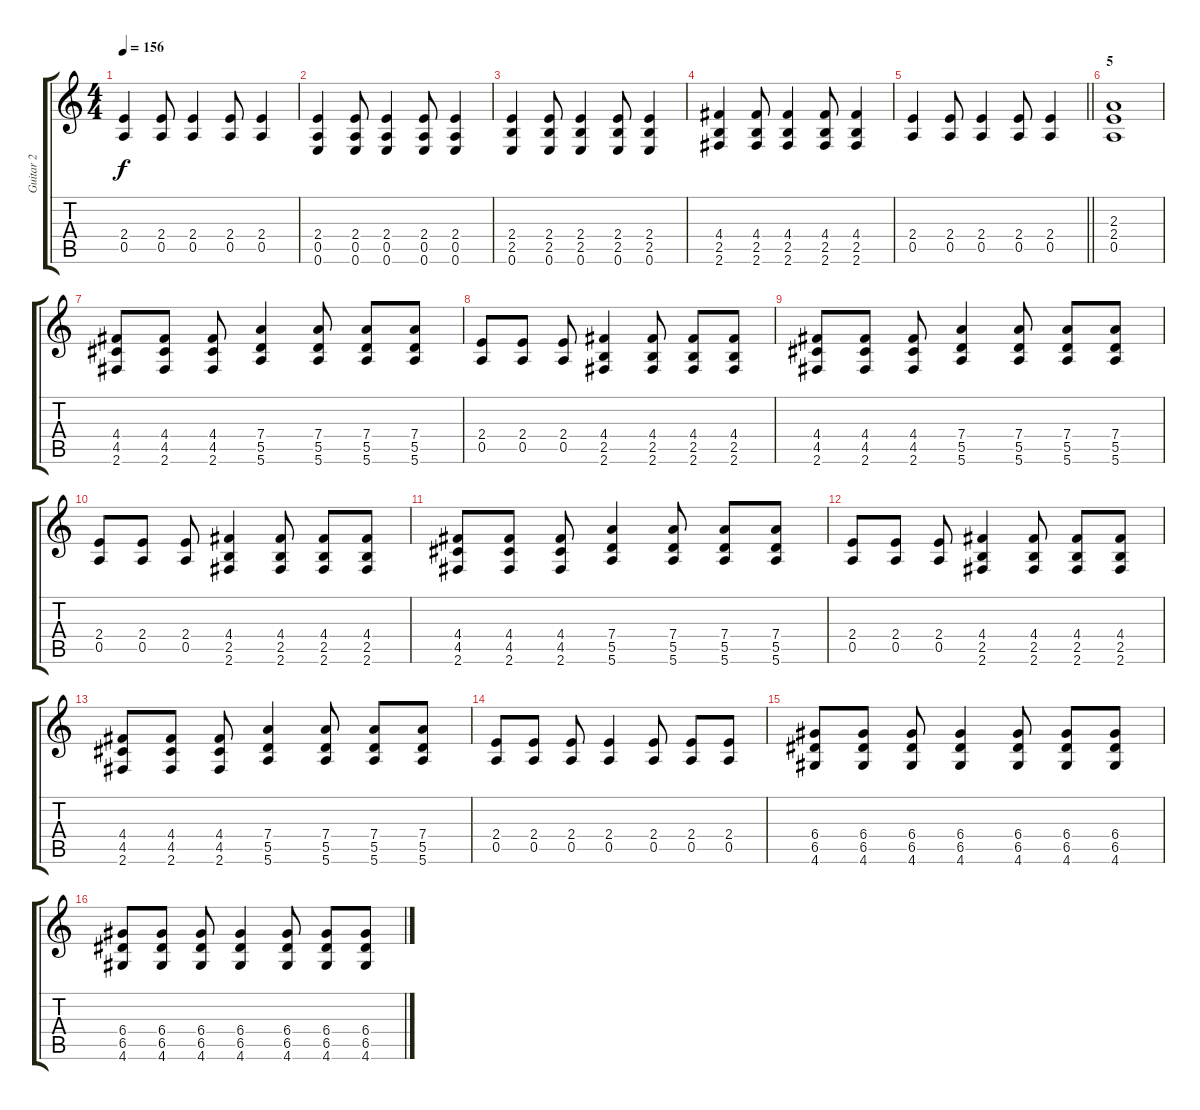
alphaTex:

\track ("Guitar 2" "Guitar 2") {instrument distortionguitar}
\staff {score tabs}
\tuning (E4 B3 G3 D3 A2 E2) {hide}
\ts (4 4)
\tempo 156
\clef g2
\ks c
(2.4 0.5).4{dy f} (2.4 0.5).8 (2.4 0.5).4 (2.4 0.5).8 (2.4 0.5).4 |
(2.4 0.5 0.6).4 (2.4 0.5 0.6).8 (2.4 0.5 0.6).4 (2.4 0.5 0.6).8 (2.4 0.5 0.6).4 |
(2.4 2.5 0.6).4 (2.4 2.5 0.6).8 (2.4 2.5 0.6).4 (2.4 2.5 0.6).8 (2.4 2.5 0.6).4 |
(4.4 2.5 2.6).4 (4.4 2.5 2.6).8 (4.4 2.5 2.6).4 (4.4 2.5 2.6).8 (4.4 2.5 2.6).4 |
\barLineRight lightlight
(2.4 0.5).4 (2.4 0.5).8 (2.4 0.5).4 (2.4 0.5).8 (2.4 0.5).4 |
\section ("" "5")
(2.3 2.4 0.5).1 |
(4.4 4.5 2.6).8 (4.4 4.5 2.6).8 (4.4 4.5 2.6).8 (7.4 5.5 5.6).4 (7.4 5.5 5.6).8 (7.4 5.5 5.6).8 (7.4 5.5 5.6).8 |
(2.4 0.5).8 (2.4 0.5).8 (2.4 0.5).8 (4.4 2.5 2.6).4 (4.4 2.5 2.6).8 (4.4 2.5 2.6).8 (4.4 2.5 2.6).8 |
(4.4 4.5 2.6).8 (4.4 4.5 2.6).8 (4.4 4.5 2.6).8 (7.4 5.5 5.6).4 (7.4 5.5 5.6).8 (7.4 5.5 5.6).8 (7.4 5.5 5.6).8 |
(2.4 0.5).8 (2.4 0.5).8 (2.4 0.5).8 (4.4 2.5 2.6).4 (4.4 2.5 2.6).8 (4.4 2.5 2.6).8 (4.4 2.5 2.6).8 |
(4.4 4.5 2.6).8 (4.4 4.5 2.6).8 (4.4 4.5 2.6).8 (7.4 5.5 5.6).4 (7.4 5.5 5.6).8 (7.4 5.5 5.6).8 (7.4 5.5 5.6).8 |
(2.4 0.5).8 (2.4 0.5).8 (2.4 0.5).8 (4.4 2.5 2.6).4 (4.4 2.5 2.6).8 (4.4 2.5 2.6).8 (4.4 2.5 2.6).8 |
(4.4 4.5 2.6).8 (4.4 4.5 2.6).8 (4.4 4.5 2.6).8 (7.4 5.5 5.6).4 (7.4 5.5 5.6).8 (7.4 5.5 5.6).8 (7.4 5.5 5.6).8 |
(2.4 0.5).8 (2.4 0.5).8 (2.4 0.5).8 (2.4 0.5).4 (2.4 0.5).8 (2.4 0.5).8 (2.4 0.5).8 |
(6.4 6.5 4.6).8 (6.4 6.5 4.6).8 (6.4 6.5 4.6).8 (6.4 6.5 4.6).4 (6.4 6.5 4.6).8 (6.4 6.5 4.6).8 (6.4 6.5 4.6).8 |
(6.4 6.5 4.6).8 (6.4 6.5 4.6).8 (6.4 6.5 4.6).8 (6.4 6.5 4.6).4 (6.4 6.5 4.6).8 (6.4 6.5 4.6).8 (6.4 6.5 4.6).8
